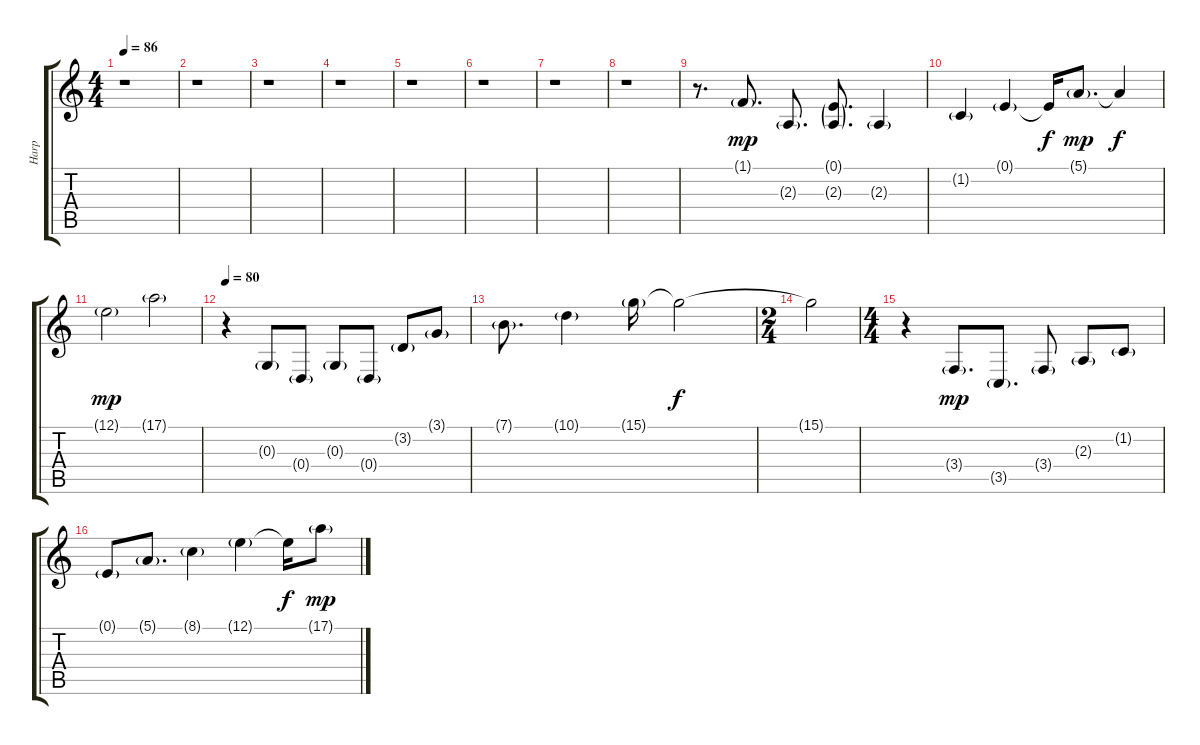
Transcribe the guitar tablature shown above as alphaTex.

\track ("Harp" "Harp") {instrument orchestralharp}
\staff {score tabs}
\tuning (E4 B3 G3 D3 A2 E2) {hide}
\ts (4 4)
\tempo 86
\clef g2
\ks c
r.1{dy f} |
r.1 |
r.1 |
r.1 |
r.1 |
r.1 |
r.1 |
r.1 |
r.8{d} 1.1{g}.8{d dy mp} 2.3{g}.8{d} (0.1{g} 2.3{g}).8{d} 2.3{g}.4 |
1.2{g}.4 0.1{g}.4 0.1{t}.16{dy f} 5.1{g}.8{d dy mp} 5.1{t}.4{dy f} |
12.1{g}.2{dy mp} 17.1{g}.2 |
\tempo 80
r.4 0.3{g}.8 0.4{g}.8 0.3{g}.8 0.4{g}.8 3.2{g}.8 3.1{g}.8 |
7.1{g}.8{d} 10.1{g}.4 15.1{g}.16 15.1{t}.2{dy f} |
\ts (2 4)
15.1{t}.2 |
\ts (4 4)
r.4 3.4{g}.8{d dy mp} 3.5{g}.8{d} 3.4{g}.8 2.3{g}.8 1.2{g}.8 |
0.1{g}.8 5.1{g}.8{d} 8.1{g}.4 12.1{g}.4 12.1{t}.16{dy f} 17.1{g}.8{dy mp}
